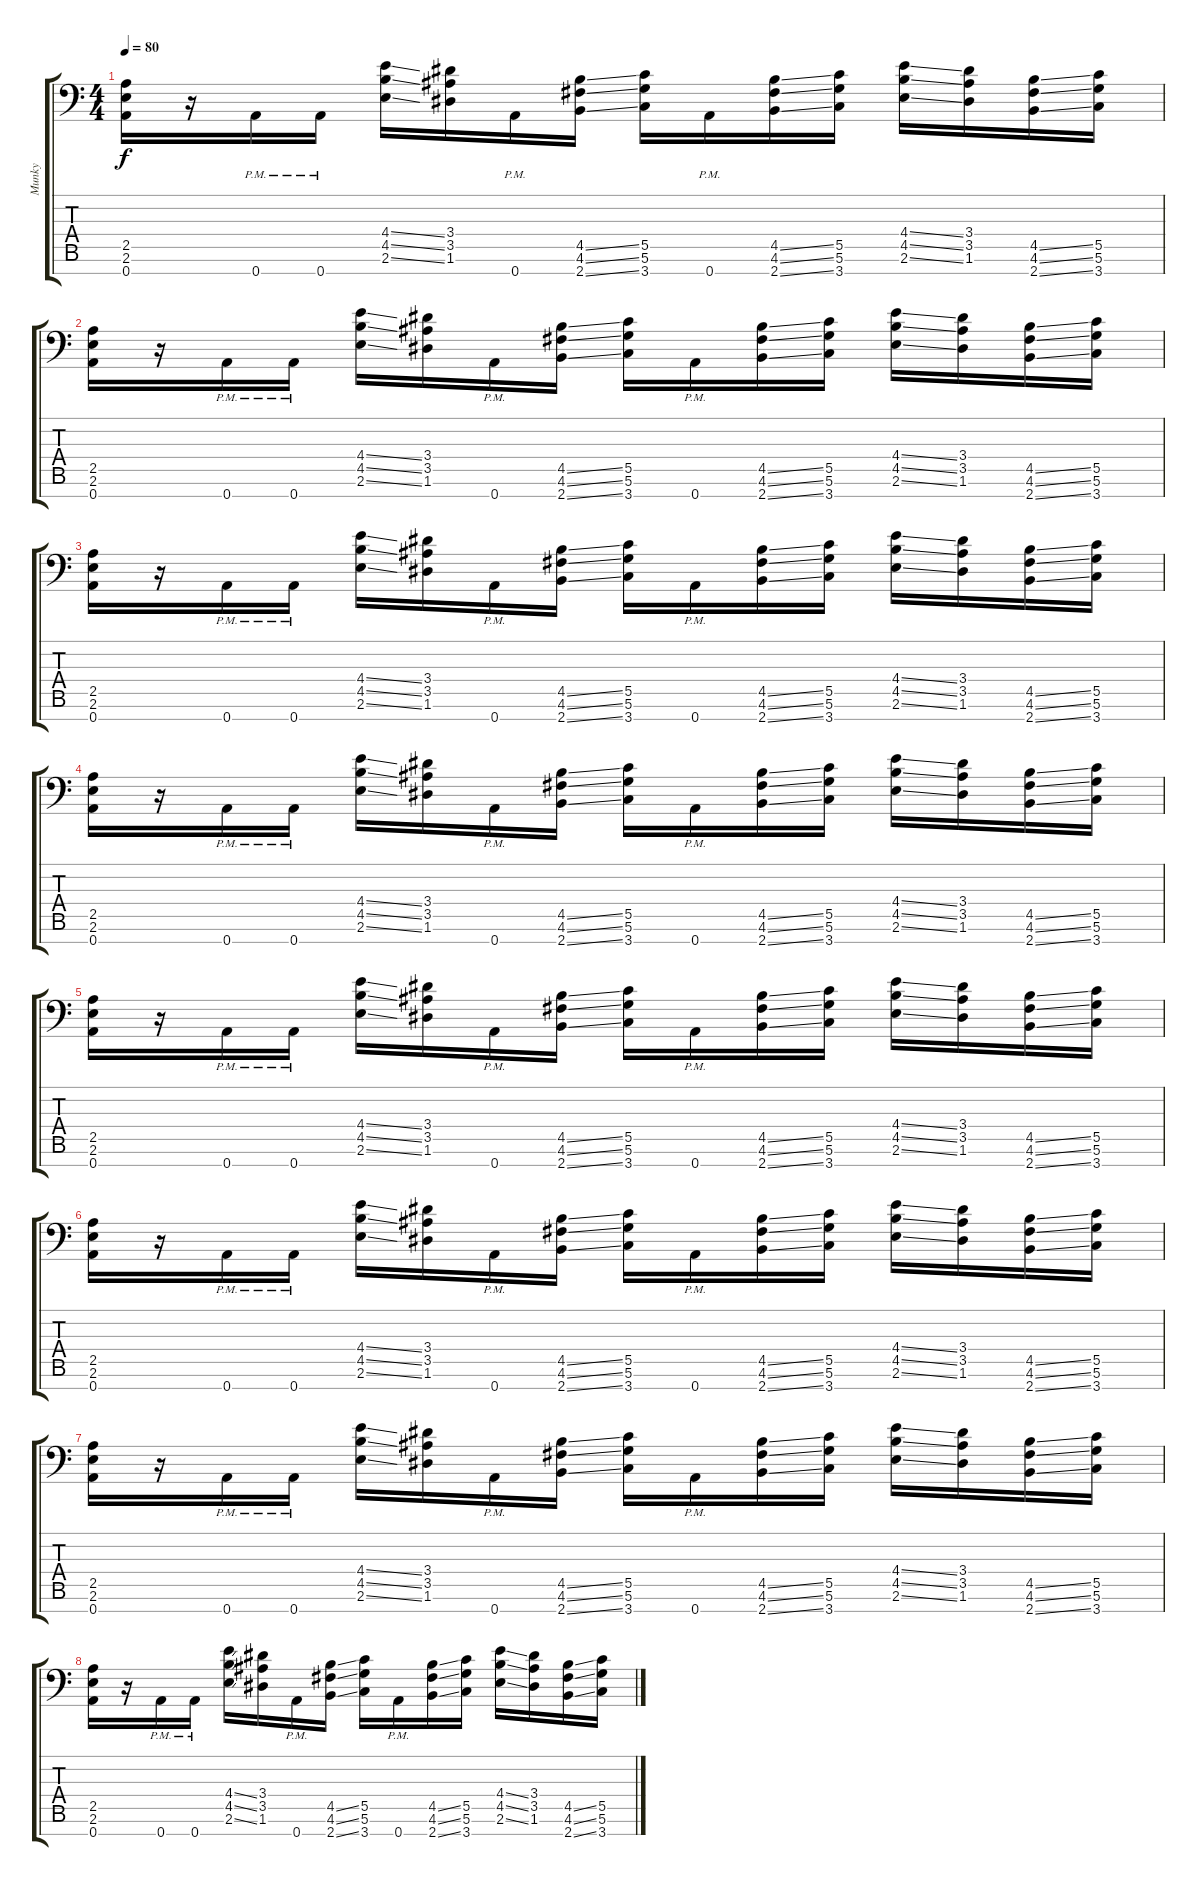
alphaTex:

\track ("Munky" "Munky") {instrument distortionguitar}
\staff {score tabs}
\tuning (D4 A3 F3 C3 G2 D2 A1) {hide}
\ts (4 4)
\tempo 80
\clef f4
\ks c
(2.5 2.6 0.7).16{dy f instrument distortionguitar} r.16 0.7{pm}.16 0.7{pm}.16 (4.4{ss} 4.5{ss} 2.6{ss}).16 (3.4 3.5 1.6).16 0.7{pm}.16 (4.5{ss} 4.6{ss} 2.7{ss}).16 (5.5 5.6 3.7).16 0.7{pm}.16 (4.5{ss} 4.6{ss} 2.7{ss}).16 (5.5 5.6 3.7).16 (4.4{ss} 4.5{ss} 2.6{ss}).16 (3.4 3.5 1.6).16 (4.5{ss} 4.6{ss} 2.7{ss}).16 (5.5 5.6 3.7).16 |
(2.5 2.6 0.7).16{instrument distortionguitar} r.16 0.7{pm}.16 0.7{pm}.16 (4.4{ss} 4.5{ss} 2.6{ss}).16 (3.4 3.5 1.6).16 0.7{pm}.16 (4.5{ss} 4.6{ss} 2.7{ss}).16 (5.5 5.6 3.7).16 0.7{pm}.16 (4.5{ss} 4.6{ss} 2.7{ss}).16 (5.5 5.6 3.7).16 (4.4{ss} 4.5{ss} 2.6{ss}).16 (3.4 3.5 1.6).16 (4.5{ss} 4.6{ss} 2.7{ss}).16 (5.5 5.6 3.7).16 |
(2.5 2.6 0.7).16{instrument distortionguitar} r.16 0.7{pm}.16 0.7{pm}.16 (4.4{ss} 4.5{ss} 2.6{ss}).16 (3.4 3.5 1.6).16 0.7{pm}.16 (4.5{ss} 4.6{ss} 2.7{ss}).16 (5.5 5.6 3.7).16 0.7{pm}.16 (4.5{ss} 4.6{ss} 2.7{ss}).16 (5.5 5.6 3.7).16 (4.4{ss} 4.5{ss} 2.6{ss}).16 (3.4 3.5 1.6).16 (4.5{ss} 4.6{ss} 2.7{ss}).16 (5.5 5.6 3.7).16 |
(2.5 2.6 0.7).16{instrument distortionguitar} r.16 0.7{pm}.16 0.7{pm}.16 (4.4{ss} 4.5{ss} 2.6{ss}).16 (3.4 3.5 1.6).16 0.7{pm}.16 (4.5{ss} 4.6{ss} 2.7{ss}).16 (5.5 5.6 3.7).16 0.7{pm}.16 (4.5{ss} 4.6{ss} 2.7{ss}).16 (5.5 5.6 3.7).16 (4.4{ss} 4.5{ss} 2.6{ss}).16 (3.4 3.5 1.6).16 (4.5{ss} 4.6{ss} 2.7{ss}).16 (5.5 5.6 3.7).16 |
(2.5 2.6 0.7).16{instrument distortionguitar} r.16 0.7{pm}.16 0.7{pm}.16 (4.4{ss} 4.5{ss} 2.6{ss}).16 (3.4 3.5 1.6).16 0.7{pm}.16 (4.5{ss} 4.6{ss} 2.7{ss}).16 (5.5 5.6 3.7).16 0.7{pm}.16 (4.5{ss} 4.6{ss} 2.7{ss}).16 (5.5 5.6 3.7).16 (4.4{ss} 4.5{ss} 2.6{ss}).16 (3.4 3.5 1.6).16 (4.5{ss} 4.6{ss} 2.7{ss}).16 (5.5 5.6 3.7).16 |
(2.5 2.6 0.7).16{instrument distortionguitar} r.16 0.7{pm}.16 0.7{pm}.16 (4.4{ss} 4.5{ss} 2.6{ss}).16 (3.4 3.5 1.6).16 0.7{pm}.16 (4.5{ss} 4.6{ss} 2.7{ss}).16 (5.5 5.6 3.7).16 0.7{pm}.16 (4.5{ss} 4.6{ss} 2.7{ss}).16 (5.5 5.6 3.7).16 (4.4{ss} 4.5{ss} 2.6{ss}).16 (3.4 3.5 1.6).16 (4.5{ss} 4.6{ss} 2.7{ss}).16 (5.5 5.6 3.7).16 |
(2.5 2.6 0.7).16{instrument distortionguitar} r.16 0.7{pm}.16 0.7{pm}.16 (4.4{ss} 4.5{ss} 2.6{ss}).16 (3.4 3.5 1.6).16 0.7{pm}.16 (4.5{ss} 4.6{ss} 2.7{ss}).16 (5.5 5.6 3.7).16 0.7{pm}.16 (4.5{ss} 4.6{ss} 2.7{ss}).16 (5.5 5.6 3.7).16 (4.4{ss} 4.5{ss} 2.6{ss}).16 (3.4 3.5 1.6).16 (4.5{ss} 4.6{ss} 2.7{ss}).16 (5.5 5.6 3.7).16 |
(2.5 2.6 0.7).16{instrument distortionguitar} r.16 0.7{pm}.16 0.7{pm}.16 (4.4{ss} 4.5{ss} 2.6{ss}).16 (3.4 3.5 1.6).16 0.7{pm}.16 (4.5{ss} 4.6{ss} 2.7{ss}).16 (5.5 5.6 3.7).16 0.7{pm}.16 (4.5{ss} 4.6{ss} 2.7{ss}).16 (5.5 5.6 3.7).16 (4.4{ss} 4.5{ss} 2.6{ss}).16 (3.4 3.5 1.6).16 (4.5{ss} 4.6{ss} 2.7{ss}).16 (5.5 5.6 3.7).16
